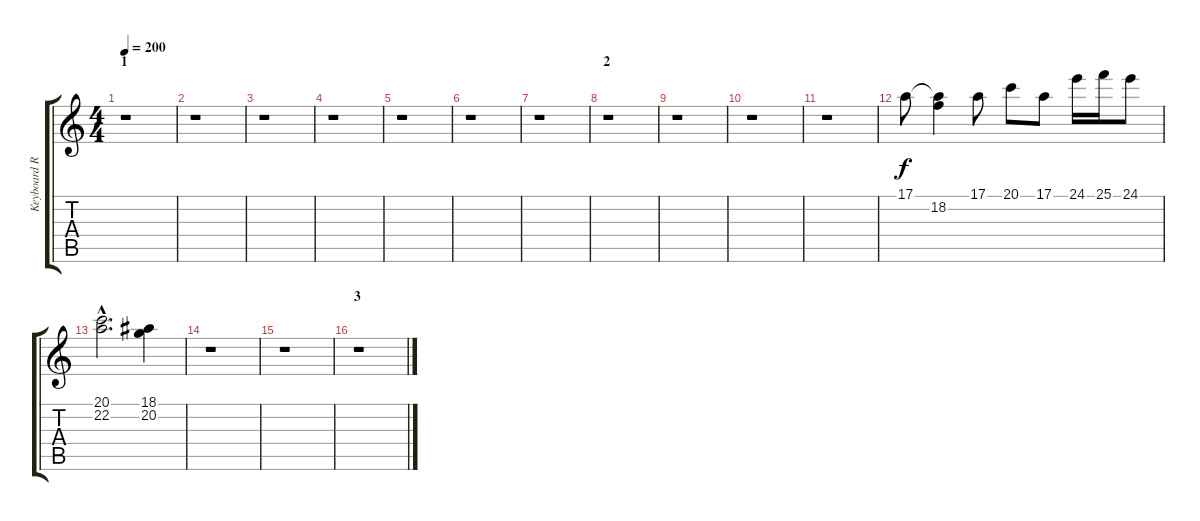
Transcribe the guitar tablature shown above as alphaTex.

\track ("Keyboard Right" "Keyboard R") {instrument brightacousticpiano}
\staff {score tabs}
\tuning (E4 B3 G3 D3 A2 D2) {hide}
\ts (4 4)
\section ("" "1")
\tempo 200
\clef g2
\ks c
r.1{dy f instrument brightacousticpiano} |
r.1 |
r.1 |
r.1 |
r.1 |
r.1 |
r.1 |
\section ("" "2")
r.1 |
r.1 |
r.1 |
r.1 |
17.1.8 (17.1{t} 18.2).4 17.1.8 20.1.8 17.1.8 24.1.16 25.1.16 24.1.8 |
(20.1{hac} 22.2{hac}).2{d} (18.1 20.2).4 |
r.1 |
r.1 |
\section ("" "3")
r.1
